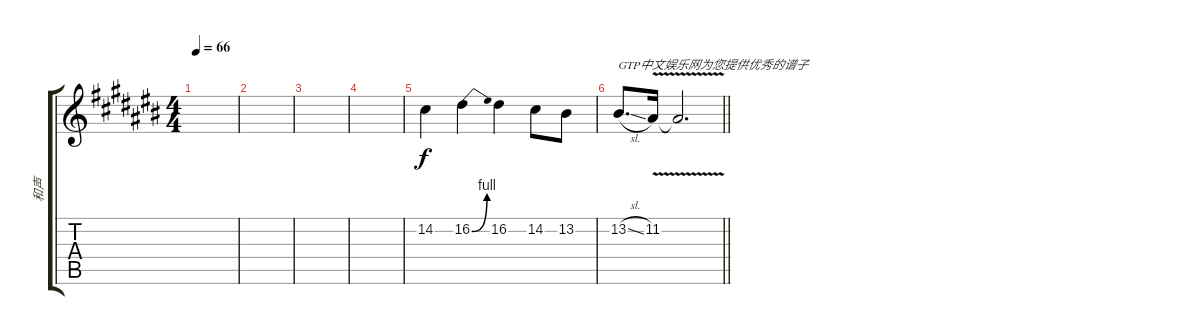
\track ("和声" "和声") {instrument violin}
\staff {score tabs}
\tuning (E4 B3 G3 D3 A2 E2) {hide}
\ts (4 4)
\tempo 66
\clef g2
\ks c#
|
|
|
|
14.2.4 16.2{be (bend 0 0 60 4)}.4 16.2.4 14.2.8 13.2.8 |
\barLineRight lightlight
13.2{sl}.8{d txt "GTP中文娱乐网为您提供优秀的谱子"} 11.2{v}.16 11.2{t}.2{d}
